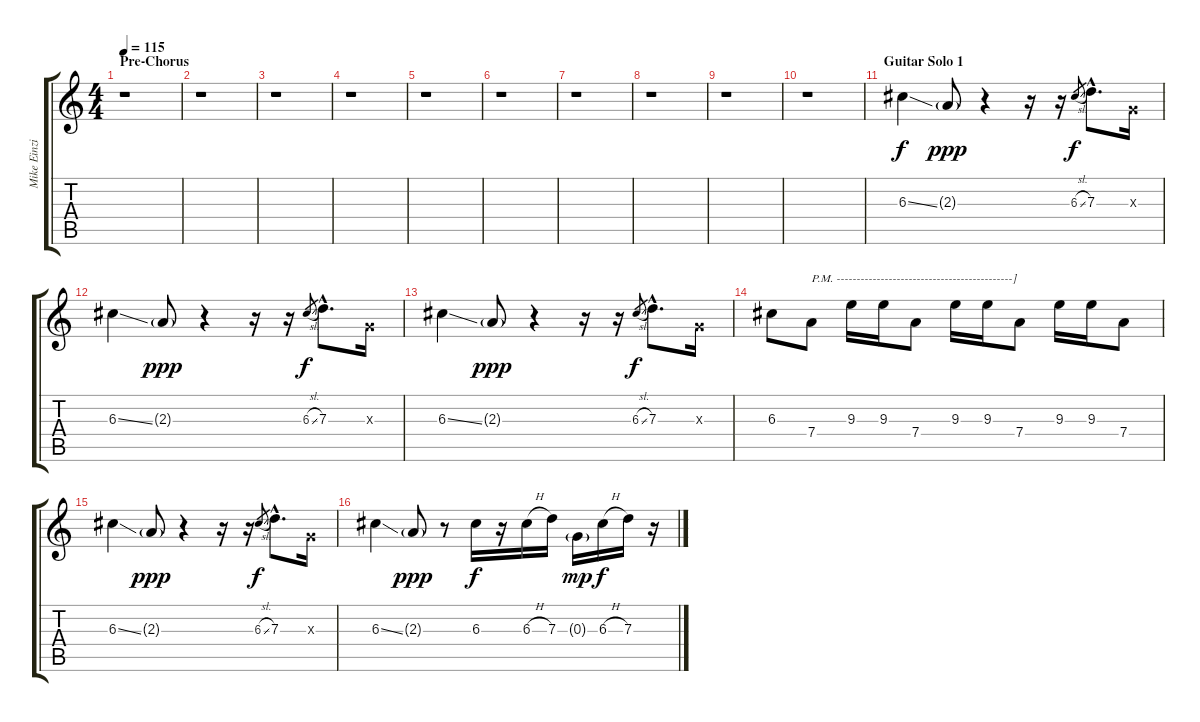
\track ("Mike Einziger - Guitar Solo" "Mike Einzi") {instrument distortionguitar}
\staff {score tabs}
\tuning (E4 B3 G3 D3 A2 E2) {hide}
\ts (4 4)
\section ("" "Pre-Chorus")
\tempo 115
\clef g2
\ks c
r.1{dy f} |
r.1 |
r.1 |
r.1 |
r.1 |
r.1 |
r.1 |
r.1 |
r.1 |
r.1 |
\section ("" "Guitar Solo 1")
6.3{ss}.4{volume 16} 2.3{g}.8{dy ppp} r.4 r.16 r.16 6.3{sl}.8{gr dy f} 7.3{hac}.8{d} 0.3{x}.16 |
6.3{ss}.4 2.3{g}.8{dy ppp} r.4 r.16 r.16 6.3{sl}.8{gr dy f} 7.3{hac}.8{d} 0.3{x}.16 |
6.3{ss}.4 2.3{g}.8{dy ppp} r.4 r.16 r.16 6.3{sl}.8{gr dy f} 7.3{hac}.8{d} 0.3{x}.16 |
6.3.8 7.4.8{txt "P.M. --------------------------------------------]"} 9.3.16 9.3.16 7.4.8 9.3.16 9.3.16 7.4.8 9.3.16 9.3.16 7.4.8 |
6.3{ss}.4 2.3{g}.8{dy ppp} r.4 r.16 r.16 6.3{sl}.8{gr dy f} 7.3{hac}.8{d} 0.3{x}.16 |
6.3{ss}.4 2.3{g}.8{dy ppp} r.8 6.3.16{dy f} r.16 6.3{h}.16 7.3.16 0.3{g}.16{dy mp} 6.3{h}.16{dy f} 7.3.16 r.16
